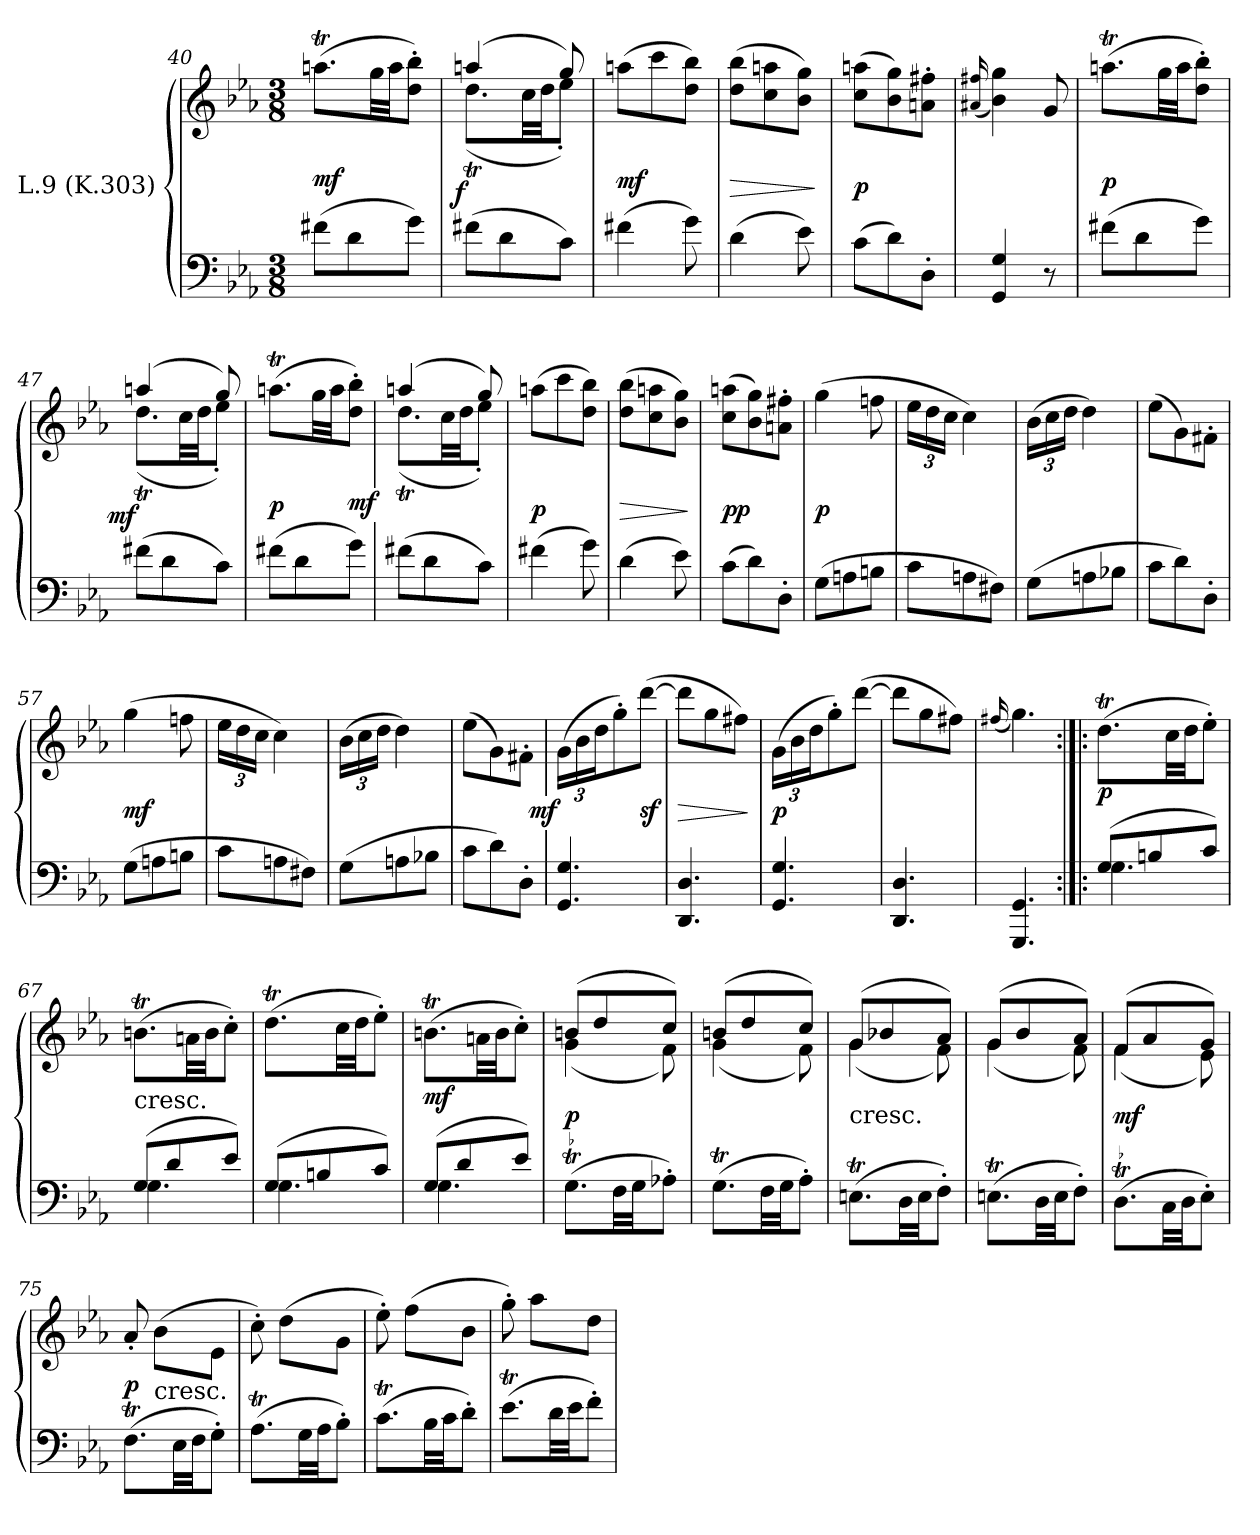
**kern	**kern	**dynam
*part1	*part1	*part1
*staff2	*staff1	*staff1/2
*I"L.9 (K.303)	*	*
*clefF4	*clefG2	*
*k[b-e-a-]	*k[b-e-a-]	*
*c:	*c:	*
*M3/8	*M3/8	*
=40	=40	=40
(8f#XL	(8.aantL	mf
8d	.	.
.	32ggLL	.
.	32aaJJ	.
8gJ)	8dd' 8bb-'J)	.
=41	=41	=41
*	*^	*
!	!	!	!LO:DY:rj
(8f#XL	(4aan	(8.ddtL	f
8d	.	.	.
.	.	32ccLL	.
.	.	32ddJJ	.
8cJ)	8gg)	8ee-'J)	.
*	*v	*v	*
!!LO:LB:g=z
=42	=42	=42
(4f#X	(8aanL	mf
.	8ccc	.
8g)	8dd 8bb-J)	.
=43	=43	=43
(4d	(8dd 8bb-L	>
.	8cc 8aan	.
8e-)	8b- 8ggJ)	.
.	.	]
=44	=44	=44
(8cL	(8cc 8aanL	p
8d)	8b- 8gg)	.
8D'J	8an' 8ff#X'J	.
=45	=45	=45
.	(<16qqa#X/ 16qqff#X/	.
4GG 4G	4b- 4gg)	.
8r	8g	.
=46	=46	=46
(8f#XL	(8.aantL	p
8d	.	.
.	32ggLL	.
.	32aaJJ	.
8gJ)	8dd' 8bb-'J)	.
=47	=47	=47
*	*^	*
!	!	!	!LO:DY:rj
(8f#XL	(4aan	(8.ddtL	mf
8d	.	.	.
.	.	32ccLL	.
.	.	32ddJJ	.
8cJ)	8gg)	8ee-'J)	.
*	*v	*v	*
!!LO:LB:g=z
=48	=48	=48
(8f#XL	(8.aantL	p
8d	.	.
.	32ggLL	.
.	32aaJJ	.
8gJ)	8dd' 8bb-'J)	mf
=49	=49	=49
*	*^	*
(8f#XL	(4aan	(8.ddtL	.
8d	.	.	.
.	.	32ccLL	.
.	.	32ddJJ	.
8cJ)	8gg)	8ee-'J)	.
*	*v	*v	*
=50	=50	=50
(4f#X	(8aanL	p
.	8ccc	.
8g)	8dd 8bb-J)	.
=51	=51	=51
(4d	(8dd 8bb-L	>
.	8cc 8aan	.
8e-)	8b- 8ggJ)	.
.	.	]
=52	=52	=52
(8cL	(8cc 8aanL	pp
8d)	8b- 8gg)	.
8D'J	8an' 8ff#X'J	.
=53	=53	=53
(8GL	(4gg	p
8An	.	.
8BnJ	8ffn	.
!!LO:LB:g=z
=54	=54	=54
8cL	24ee-LL	.
.	24dd	.
.	24ccJJ	.
8An	4cc)	.
8F#XJ)	.	.
=55	=55	=55
(8GL	(24b-LL	.
.	24cc	.
.	24ddJJ	.
8An	4dd)	.
8B-XJ	.	.
=56	=56	=56
8cL	(8ee-\L	.
8d)	8g\)	.
8D'J	8f#X'\J	.
=57	=57	=57
(8GL	(4gg	mf
8An	.	.
8BnJ	8ffn	.
=58	=58	=58
8cL	24ee-LL	.
.	24dd	.
.	24ccJJ	.
8An	4cc)	.
8F#XJ)	.	.
=59	=59	=59
(8GL	(24b-LL	.
.	24cc	.
.	24ddJJ	.
8An	4dd)	.
8B-XJ	.	.
!!LO:LB:g=z
=60	=60	=60
8cL	(8ee-\L	.
8d)	8g\)	.
8D'J	8f#X'\J	.
=61	=61	=61
!	!	!LO:DY:rj
4.GG 4.G	(24gLL	mf
.	24b-	.
.	24ddJ	.
.	8gg')	.
.	([8dddJ	sf
=62	=62	=62
4.DD 4.D	8dddL]	>
.	8gg	.
.	8ff#XJ)	.
.	.	]
=63	=63	=63
4.GG 4.G	(24gLL	p
.	24b-	.
.	24ddJ	.
.	8gg')	.
.	([8dddJ	.
=64	=64	=64
4.DD 4.D	8dddL]	.
.	8gg	.
.	8ff#XJ)	.
=65	=65	=65
.	(16qqff#X	.
4.GGG 4.GG	4.gg)	.
!!LO:LB:g=z
=66:|!|:	=66:|!|:	=66:|!|:
*^	*	*
(8GL	4.G	(8.ddtL	p
8Bn	.	.	.
.	.	32ccLL	.
.	.	32ddJJ	.
8cJ)	.	8ee-'J)	.
=67	=67	=67	=67
!	!	!LO:TX:c:t=cresc.	!
(8GL	4.G	(8.bntL	.
8d	.	.	.
.	.	32anLL	.
.	.	32bJJ	.
8e-J)	.	8cc'J)	.
=68	=68	=68	=68
(8GL	4.G	(8.ddtL	.
8Bn	.	.	.
.	.	32ccLL	.
.	.	32ddJJ	.
8cJ)	.	8ee-'J)	.
=69	=69	=69	=69
(8GL	4.G	(8.bntL	mf
8d	.	.	.
.	.	32anLL	.
.	.	32bJJ	.
8e-J)	.	8cc'J)	.
*v	*v	*	*
=70	=70	=70
!LO:TR:acc=-	!	!
*	*^	*
(8.GtL	(8bnL	(4g	p
.	8dd	.	.
32FLL	.	.	.
32GJJ	.	.	.
8A-X'J)	8ccJ)	8f)	.
!!LO:LB:g=z	!!
=71	=71	=71	=71
(8.GtL	(8bnL	(4g	.
.	8dd	.	.
32FLL	.	.	.
32GJJ	.	.	.
8A-'J)	8ccJ)	8f)	.
=72	=72	=72	=72
!	!LO:TX:c:t=cresc.	!	!
(8.EntL	(8gL	(4g	.
.	8b-X	.	.
32DLL	.	.	.
32EJJ	.	.	.
8F'J)	8a-J)	8f)	.
=73	=73	=73	=73
(8.EntL	(8gL	(4g	.
.	8b-	.	.
32DLL	.	.	.
32EJJ	.	.	.
8F'J)	8a-J)	8f)	.
=74	=74	=74	=74
!LO:TR:acc=-	!	!	!
(8.DtL	(8fL	(4f	mf
.	8a-	.	.
32CLL	.	.	.
32DJJ	.	.	.
8E-'J)	8gJ)	8e-)	.
*	*v	*v	*
=75	=75	=75
(8.FTL	8a-'	p
!	!LO:TX:c:t=cresc.	!
.	(8b-\L	.
32E-LL	.	.
32FJJ	.	.
8G'J)	8e-\J	.
!!LO:LB:g=z
=76	=76	=76
(8.A-TL	8cc')	.
.	(8ddL	.
32GLL	.	.
32A-JJ	.	.
8B-'J)	8gJ	.
=77	=77	=77
(8.cTL	8ee-')	.
.	(8ffL	.
32B-LL	.	.
32cJJ	.	.
8d'J)	8b-J	.
=78	=78	=78
(8.e-TL	8gg')	.
.	8aa-L	.
32dLL	.	.
32e-JJ	.	.
8f'J)	8ddJ	.
=	=	=
*-	*-	*-
